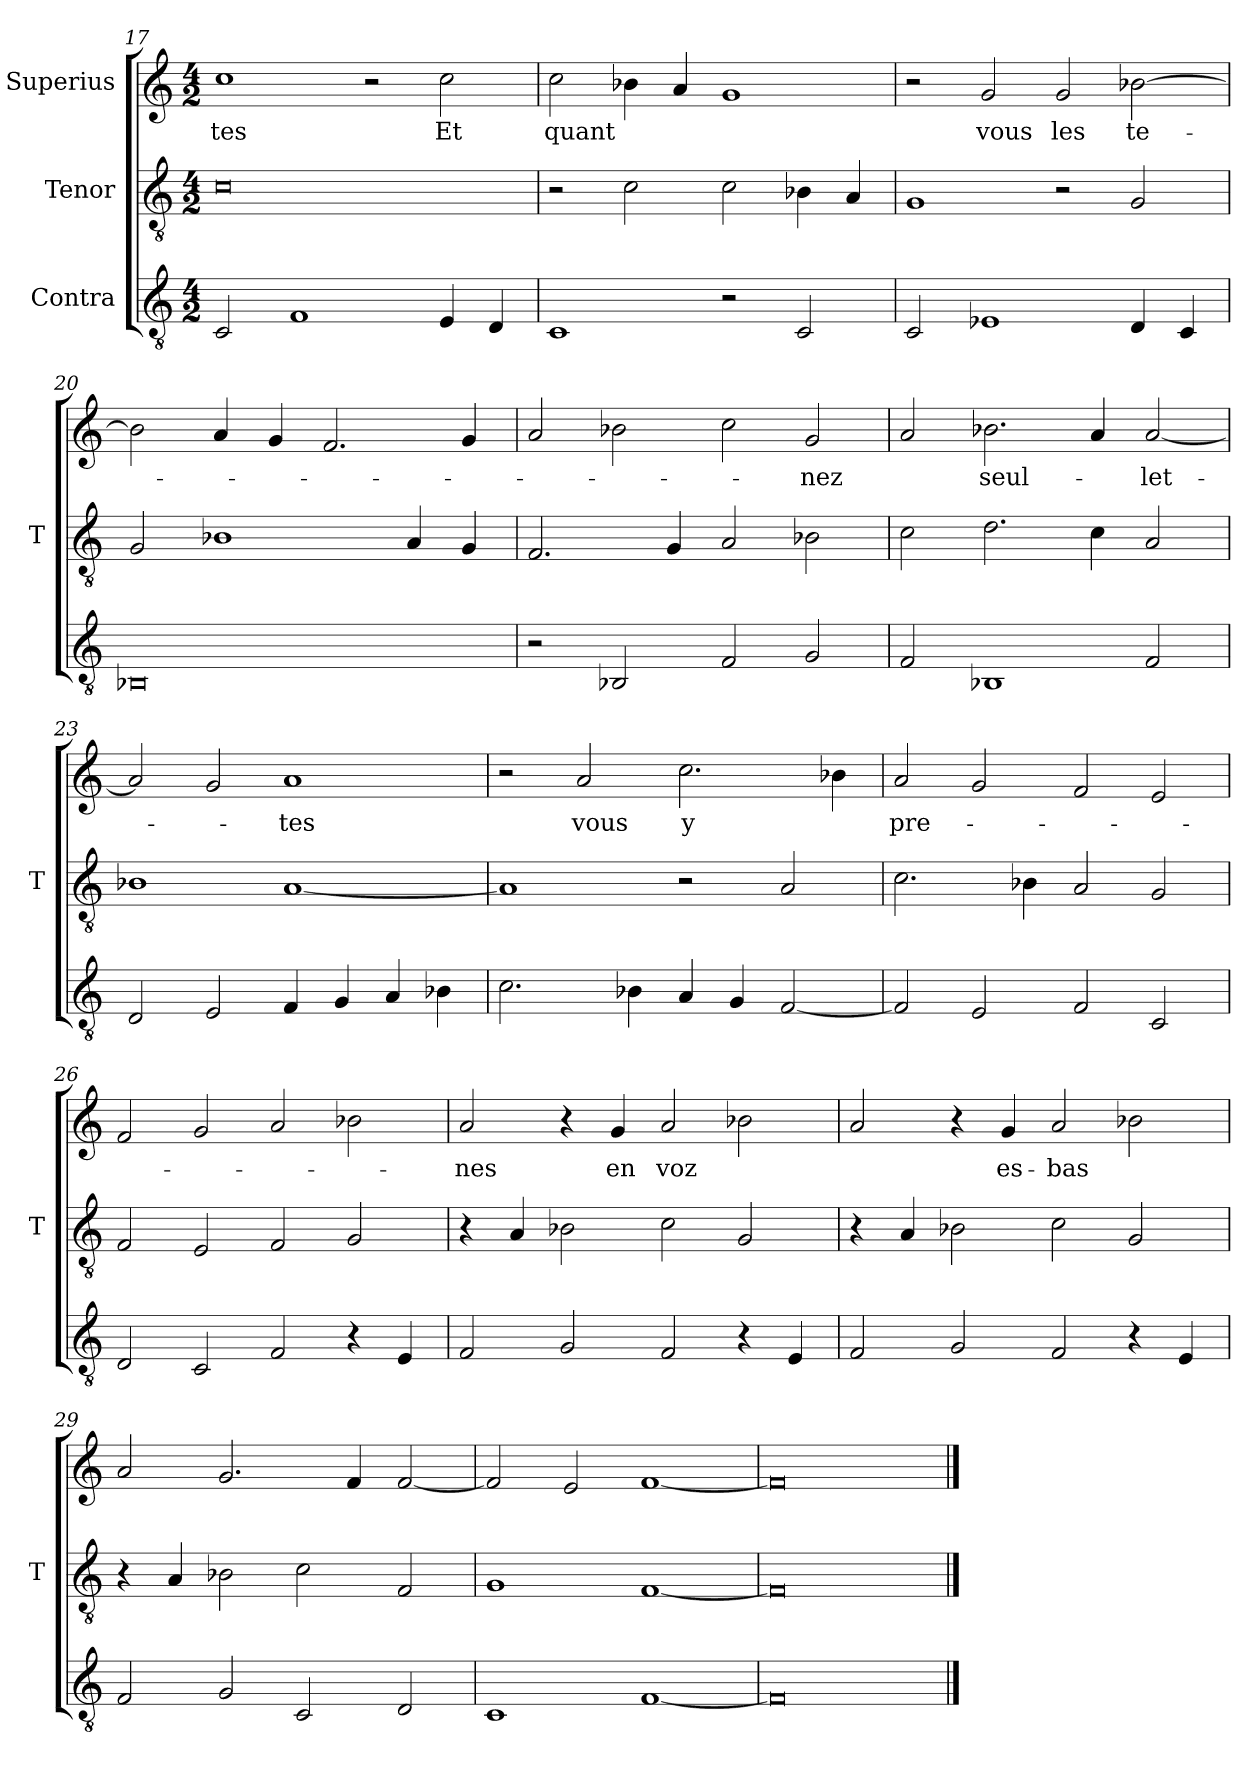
**kern	**kern	**kern	**text
*part3	*part2	*part1	*part1
*staff3	*staff2	*staff1	*staff1
*I"Contra	*I"Tenor	*I"Superius	*
*	*I'T	*	*
*clefGv2	*clefGv2	*clefG2	*
*M4/2	*M4/2	*M4/2	*
=17	=17	=17	=17
2C	0c	1cc	-tes
1F	.	.	.
.	.	2r	.
4E	.	2cc	-Et
4D	.	.	.
=18	=18	=18	=18
1C	2r	2cc	-quant
.	2c	4b-X	.
.	.	4a	.
2r	2c	1g	.
2C	4B-X	.	.
.	4A	.	.
=19	=19	=19	=19
2C	1G	2r	.
1E-X	.	2g	-vous
.	2r	2g	-les
4D	2G	[2b-X	te-
4C	.	.	.
=20	=20	=20	=20
0BB-X	2G	2b-]	.
.	1B-X	4a	.
.	.	4g	.
.	.	2.f	.
.	4A	.	.
.	4G	4g	.
=21	=21	=21	=21
2r	2.F	2a	.
2BB-X	.	2b-X	.
.	4G	.	.
2F	2A	2cc	.
2G	2B-X	2g	-nez
=22	=22	=22	=22
2F	2c	2a	.
1BB-X	2.d	2.b-X	seul-
.	4c	4a	.
2F	2A	[2a	-let-
=23	=23	=23	=23
2D	1B-X	2a]	.
2E	.	2g	.
4F	[1A	1a	-tes
4G	.	.	.
4A	.	.	.
4B-X	.	.	.
=24	=24	=24	=24
2.c	1A]	2r	.
.	.	2a	-vous
4B-X	.	.	.
4A	2r	2.cc	-y
4G	.	.	.
[2F	2A	.	.
.	.	4b-X	.
=25	=25	=25	=25
2F]	2.c	2a	pre-
2E	.	2g	.
.	4B-X	.	.
2F	2A	2f	.
2C	2G	2e	.
=26	=26	=26	=26
2D	2F	2f	.
2C	2E	2g	.
2F	2F	2a	.
4r	2G	2b-X	.
4E	.	.	.
=27	=27	=27	=27
2F	4r	2a	-nes
.	4A	.	.
2G	2B-X	4r	.
.	.	4g	-en
2F	2c	2a	-voz
4r	2G	2b-X	.
4E	.	.	.
=28	=28	=28	=28
2F	4r	2a	.
.	4A	.	.
2G	2B-X	4r	.
.	.	4g	es-
2F	2c	2a	-bas
4r	2G	2b-X	.
4E	.	.	.
=29	=29	=29	=29
2F	4r	2a	.
.	4A	.	.
2G	2B-X	2.g	.
2C	2c	.	.
.	.	4f	.
2D	2F	[2f	.
=30	=30	=30	=30
1C	1G	2f]	.
.	.	2e	.
[1F	[1F	[1f	.
=31	=31	=31	=31
0F]	0F]	0f]	.
==	==	==	==
*-	*-	*-	*-
